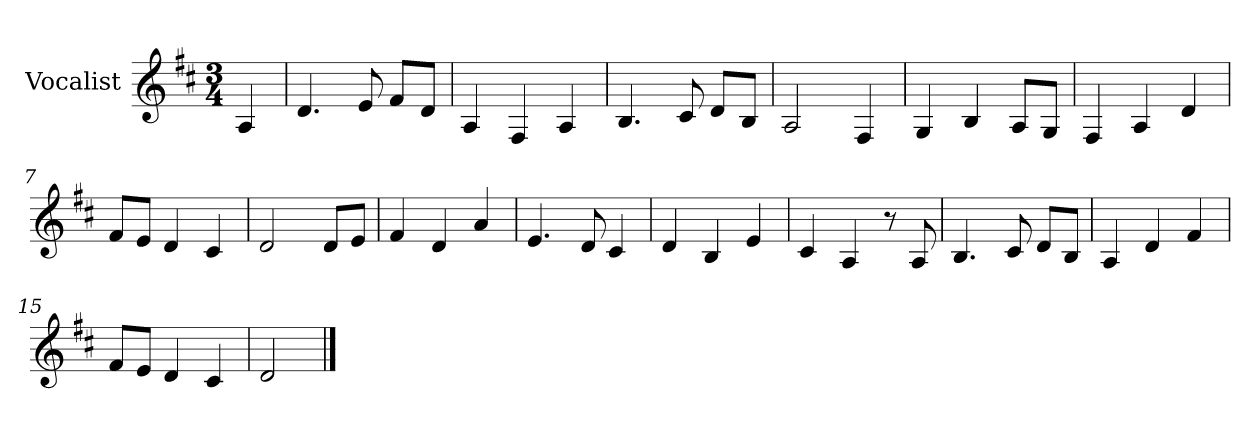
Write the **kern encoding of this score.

**kern
*part1
*staff1
*I"Vocalist
*k[f#c#]
*D:
*M3/4
=
4A
=1
4.d
8e
8f#L
8dJ
=2
4A
4F#
4A
=3
4.B
8c#
8dL
8BJ
=4
2A
4F#
=5
4G
4B
8AL
8GJ
=6
4F#
4A
4d
=7
8f#L
8eJ
4d
4c#
=8
2d
8dL
8eJ
=9
4f#
4d
4a
=10
4.e
8d
4c#
=11
4d
4B
4e
=12
4c#
4A
8r
8A
=13
4.B
8c#
8dL
8BJ
=14
4A
4d
4f#
=15
8f#L
8eJ
4d
4c#
=16
2d
==
*-
